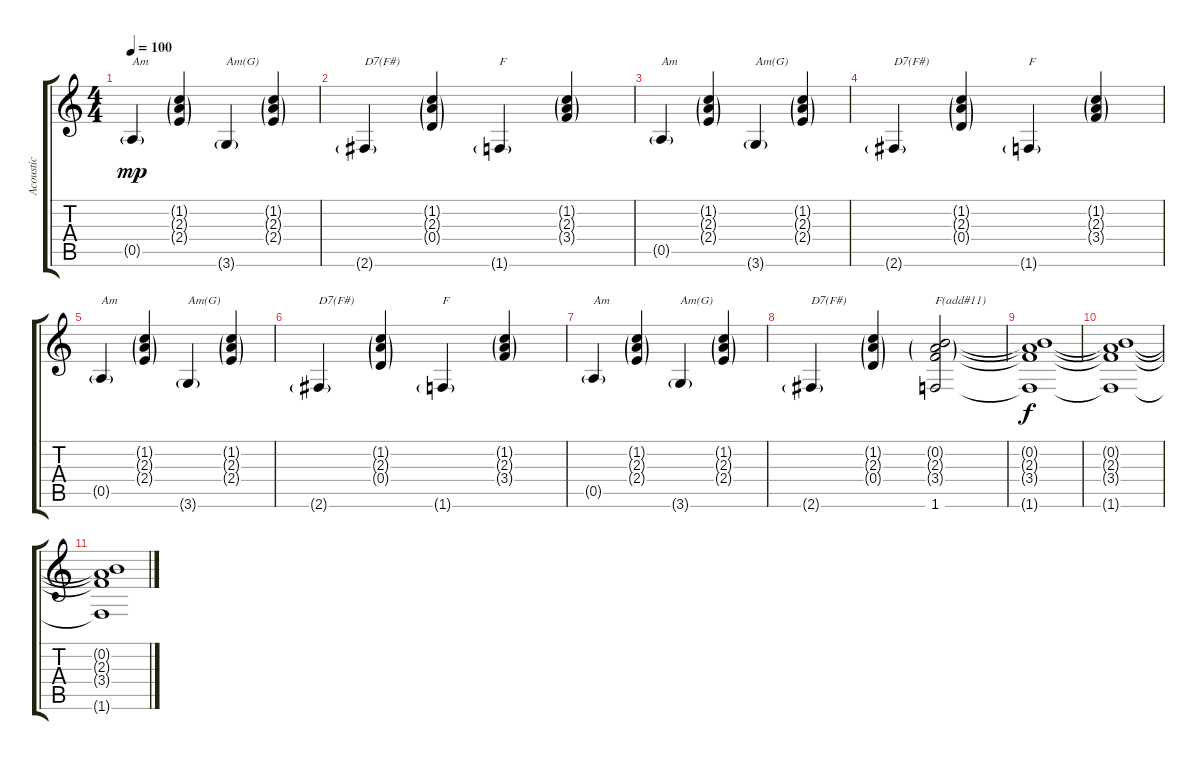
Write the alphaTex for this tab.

\track ("Acoustic" "Acoustic") {instrument acousticguitarsteel}
\staff {score tabs}
\tuning (E4 B3 G3 D3 A2 E2) {hide}
\ts (4 4)
\tempo 100
\clef g2
\ks c
0.5{g}.4{txt "Am" dy mp} (1.2{g} 2.3{g} 2.4{g}).4 3.6{g}.4{txt "Am(G)"} (1.2{g} 2.3{g} 2.4{g}).4 |
2.6{g}.4{txt "D7(F#)"} (1.2{g} 2.3{g} 0.4{g}).4 1.6{g}.4{txt "F"} (1.2{g} 2.3{g} 3.4{g}).4 |
0.5{g}.4{txt "Am"} (1.2{g} 2.3{g} 2.4{g}).4 3.6{g}.4{txt "Am(G)"} (1.2{g} 2.3{g} 2.4{g}).4 |
2.6{g}.4{txt "D7(F#)"} (1.2{g} 2.3{g} 0.4{g}).4 1.6{g}.4{txt "F"} (1.2{g} 2.3{g} 3.4{g}).4 |
0.5{g}.4{txt "Am"} (1.2{g} 2.3{g} 2.4{g}).4 3.6{g}.4{txt "Am(G)"} (1.2{g} 2.3{g} 2.4{g}).4 |
2.6{g}.4{txt "D7(F#)"} (1.2{g} 2.3{g} 0.4{g}).4 1.6{g}.4{txt "F"} (1.2{g} 2.3{g} 3.4{g}).4 |
0.5{g}.4{txt "Am"} (1.2{g} 2.3{g} 2.4{g}).4 3.6{g}.4{txt "Am(G)"} (1.2{g} 2.3{g} 2.4{g}).4 |
2.6{g}.4{txt "D7(F#)"} (1.2{g} 2.3{g} 0.4{g}).4 (0.2{g} 2.3{g} 3.4{g} 1.6).2{txt "F(add#11)"} |
(0.2{t} 2.3{t} 3.4{t} 1.6{t}).1{dy f} |
(0.2{t} 2.3{t} 3.4{t} 1.6{t}).1 |
(0.2{t} 2.3{t} 3.4{t} 1.6{t}).1
